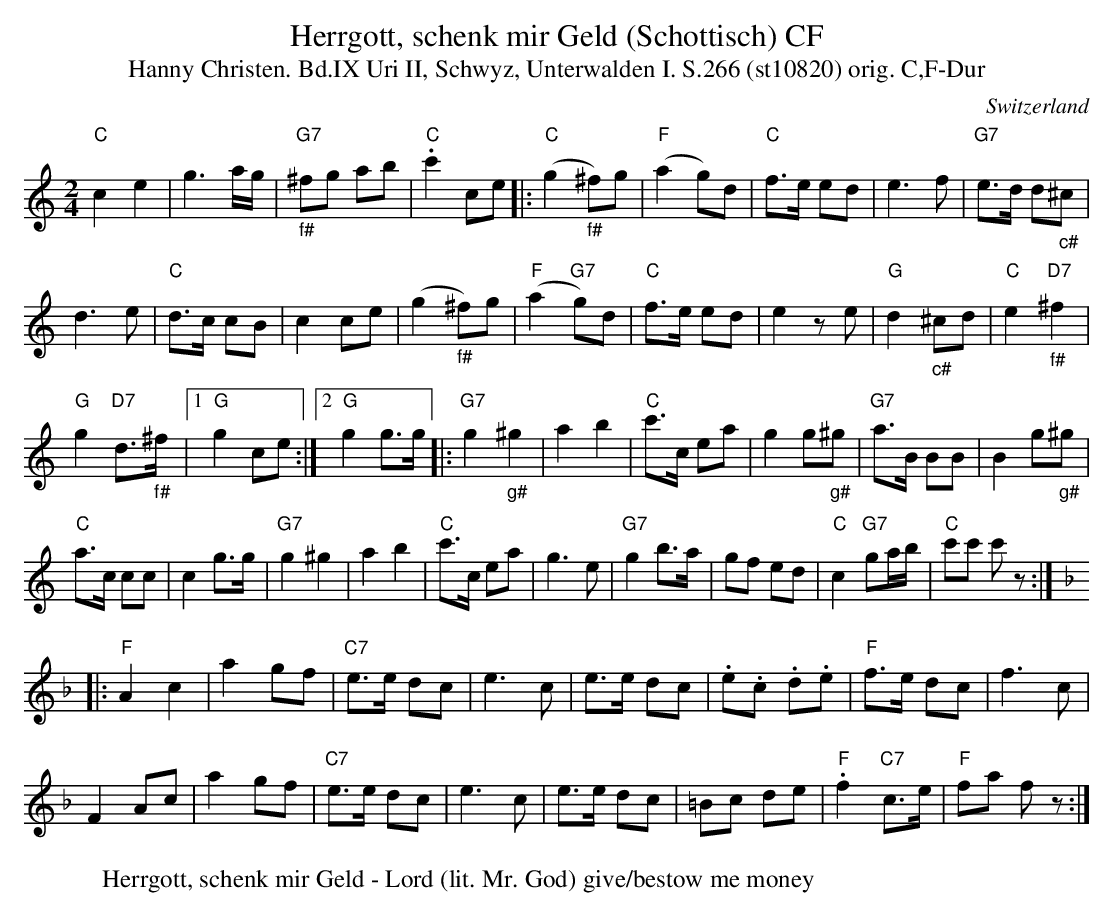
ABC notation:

X:1
T: Herrgott, schenk mir Geld (Schottisch) CF
T:Hanny Christen. Bd.IX Uri II, Schwyz, Unterwalden I. S.266 (st10820) orig. C,F-Dur
M:2/4
L:1/4
O:Switzerland
K:C major
"C"ce | g>a/g// | "G7""_f#"^f/g/ a/b/ | ."C"c' c/e/ |: ("C"g "_f#"^f/)g/ | ("F"a g/)d/ | "C"f/>e/ e/d/ | e>f | "G7"e/>d/ d/"_c#"^c/ |
d>e | "C"d/>c/ c/B/ | c c/e/ | (g "_f#"^f/)g/ | ("F"a "G7"g/)d/ |   "C"f/>e/ e/d/ | e z/e/ | "G"d "_c#"^c/d/ | "C"e "D7""_f#"^f |
"G"g "D7"d/>"_f#"^f/ |1 "G"g c/e/ :|2 "G"g g/>g/ |:"G7"g "_g#"^g | a b | "C"c'/>c/ e/a/ | g g/"_g#"^g/ | "G7"a/>B/ B/B/ | B g/"_g#"^g/ |
"C"a/>c/ c/c/ | c g/>g/ | "G7"g ^g | a b | "C"c'/>c/ e/a/ | g>e | "G7"g b/>a/ | g/f/ e/d/ | "C"c "G7"g/a//b// | "C"c'/c'/ c'/ z/ :|
K:F
L:1/8
|: "F"A2c2 |  a2 gf | "C7"e>e dc | e3 c | e>e dc | .e.c .d.e | "F"f>e dc | f3 c |
F2 Ac | a2 gf | "C7"e>e dc | e3 c | e>e dc | =Bc de | "F".f2 "C7"c>e | "F"fa f z :|
W: Herrgott, schenk mir Geld - Lord (lit. Mr. God) give/bestow me money
